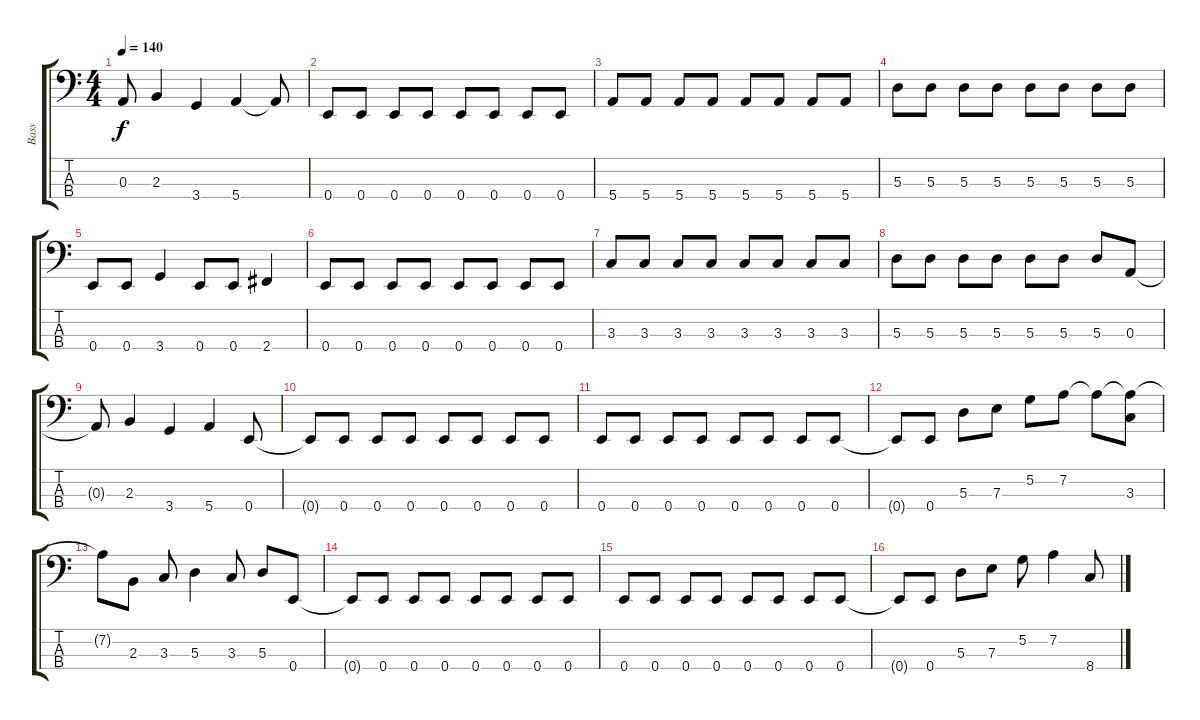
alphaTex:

\track ("Bass" "Bass") {instrument electricbassfinger}
\staff {score tabs}
\tuning (G2 D2 A1 E1) {hide}
\ts (4 4)
\tempo 140
\clef f4
\ks c
0.3{t}.8{dy f} 2.3.4 3.4.4 5.4.4 5.4{t}.8 |
0.4.8 0.4.8 0.4.8 0.4.8 0.4.8 0.4.8 0.4.8 0.4.8 |
5.4.8 5.4.8 5.4.8 5.4.8 5.4.8 5.4.8 5.4.8 5.4.8 |
5.3.8 5.3.8 5.3.8 5.3.8 5.3.8 5.3.8 5.3.8 5.3.8 |
0.4.8 0.4.8 3.4.4 0.4.8 0.4.8 2.4.4 |
0.4.8 0.4.8 0.4.8 0.4.8 0.4.8 0.4.8 0.4.8 0.4.8 |
3.3.8 3.3.8 3.3.8 3.3.8 3.3.8 3.3.8 3.3.8 3.3.8 |
5.3.8 5.3.8 5.3.8 5.3.8 5.3.8 5.3.8 5.3.8 0.3.8 |
0.3{t}.8 2.3.4 3.4.4 5.4.4 0.4.8 |
0.4{t}.8 0.4.8 0.4.8 0.4.8 0.4.8 0.4.8 0.4.8 0.4.8 |
0.4.8 0.4.8 0.4.8 0.4.8 0.4.8 0.4.8 0.4.8 0.4.8 |
0.4{t}.8 0.4.8 5.3.8 7.3.8 5.2.8 7.2.8 7.2{t}.8 (7.2{t} 3.3).8 |
7.2{t}.8 2.3.8 3.3.8 5.3.4 3.3.8 5.3.8 0.4.8 |
0.4{t}.8 0.4.8 0.4.8 0.4.8 0.4.8 0.4.8 0.4.8 0.4.8 |
0.4.8 0.4.8 0.4.8 0.4.8 0.4.8 0.4.8 0.4.8 0.4.8 |
0.4{t}.8 0.4.8 5.3.8 7.3.8 5.2.8 7.2.4 8.4.8
